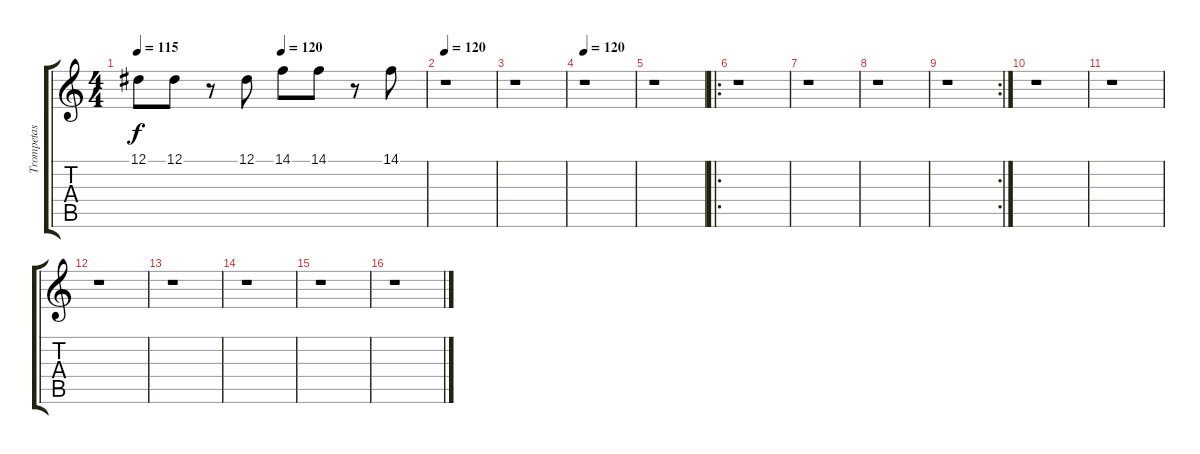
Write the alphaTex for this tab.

\track ("Trompetas" "Trompetas") {instrument trumpet}
\staff {score tabs}
\tuning (Eb4 Bb3 Gb3 Db3 Ab2 Eb2) {hide}
\ts (4 4)
\tempo (120 0.5)
\tempo 115
\clef g2
\ks c
12.1.8{dy f} 12.1.8 r.8 12.1.8 14.1.8 14.1.8 r.8 14.1.8 |
\tempo 120
r.1 |
r.1 |
\tempo 120
r.1 |
r.1 |
\ro
r.1 |
r.1 |
r.1 |
\rc 2
r.1 |
r.1 |
r.1 |
r.1 |
r.1 |
r.1 |
r.1 |
r.1
